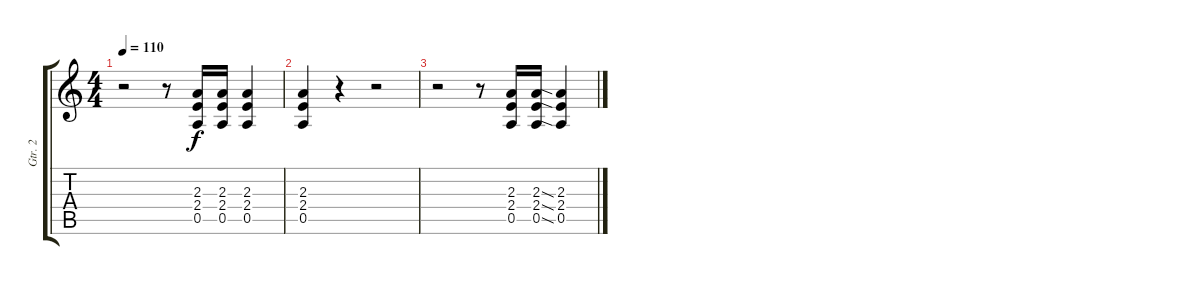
\track ("Gtr. 2" "Gtr. 2") {instrument distortionguitar}
\staff {score tabs}
\tuning (E4 B3 G3 D3 A2 E2) {hide}
\ts (4 4)
\tempo 110
\clef g2
\ks c
r.2{dy f} r.8 (2.3 2.4 0.5).16 (2.3 2.4 0.5).16 (2.3 2.4 0.5).4 |
(2.3 2.4 0.5).4 r.4 r.2 |
r.2 r.8 (2.3 2.4 0.5).16 (2.3 2.4 0.5).16 (2.3{sia} 2.4{sia} 0.5{sia}).4
